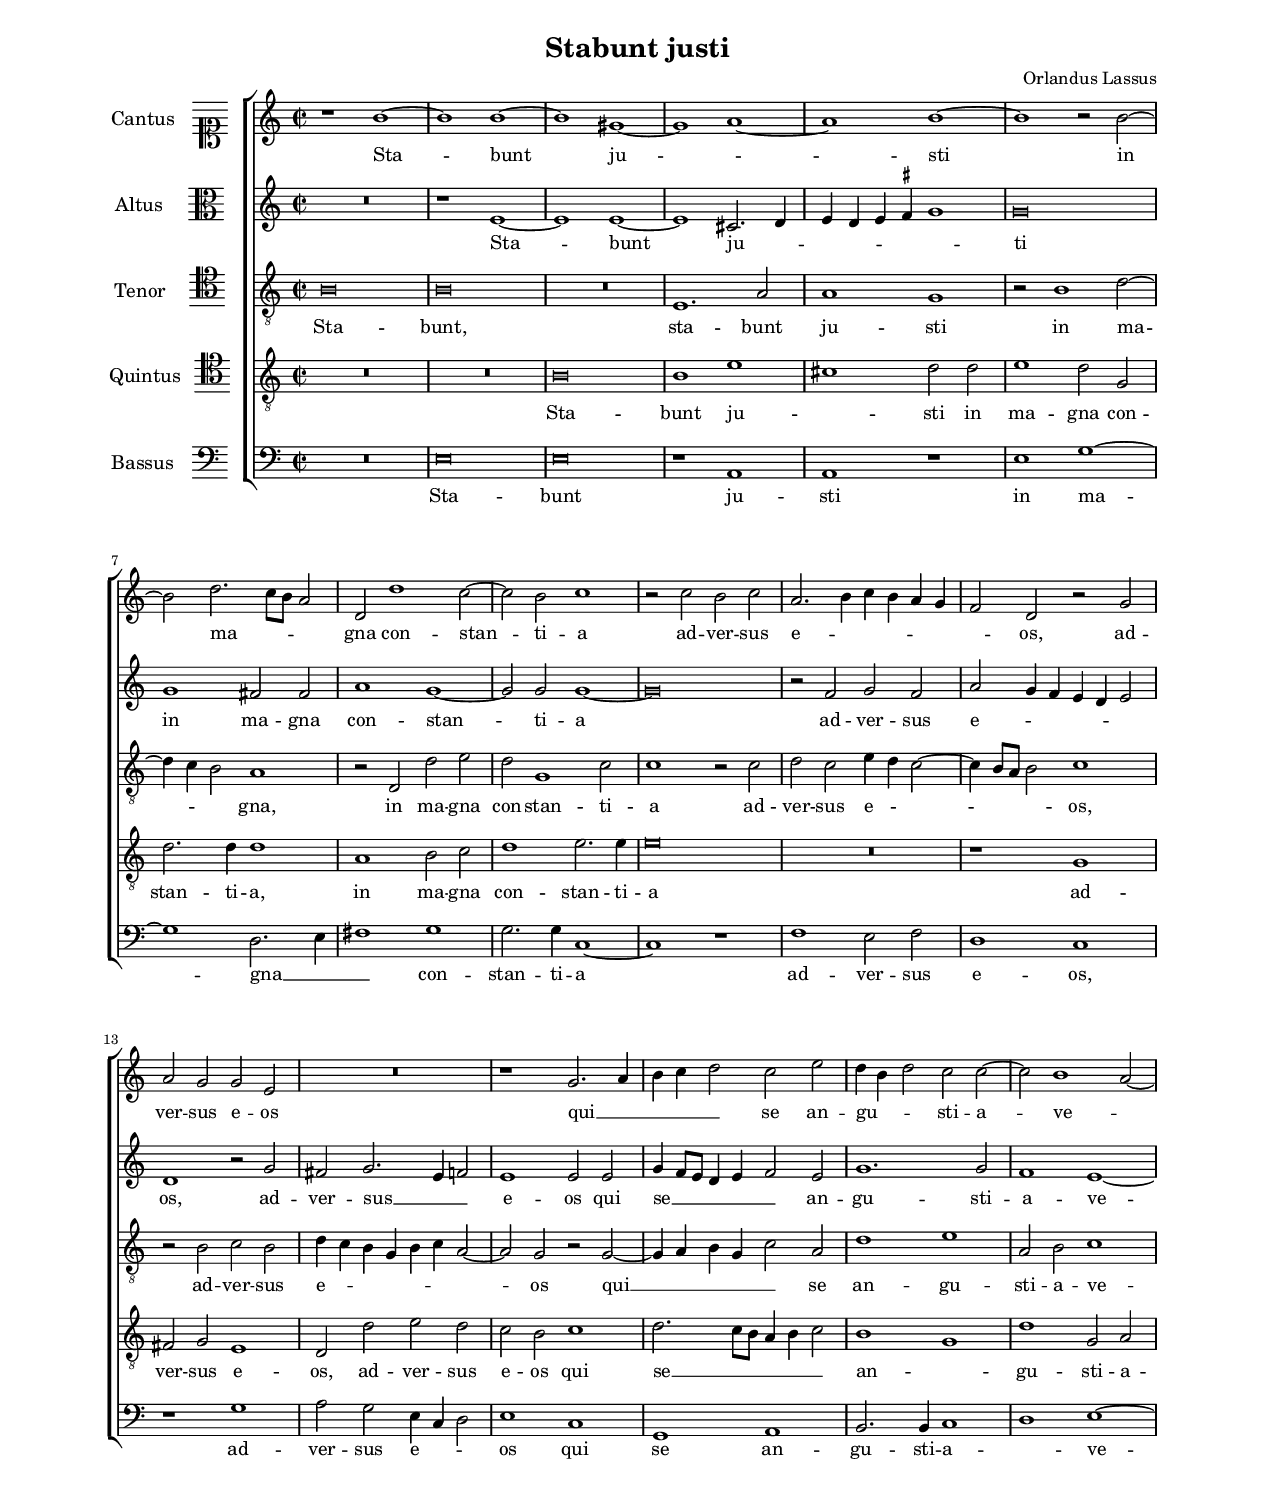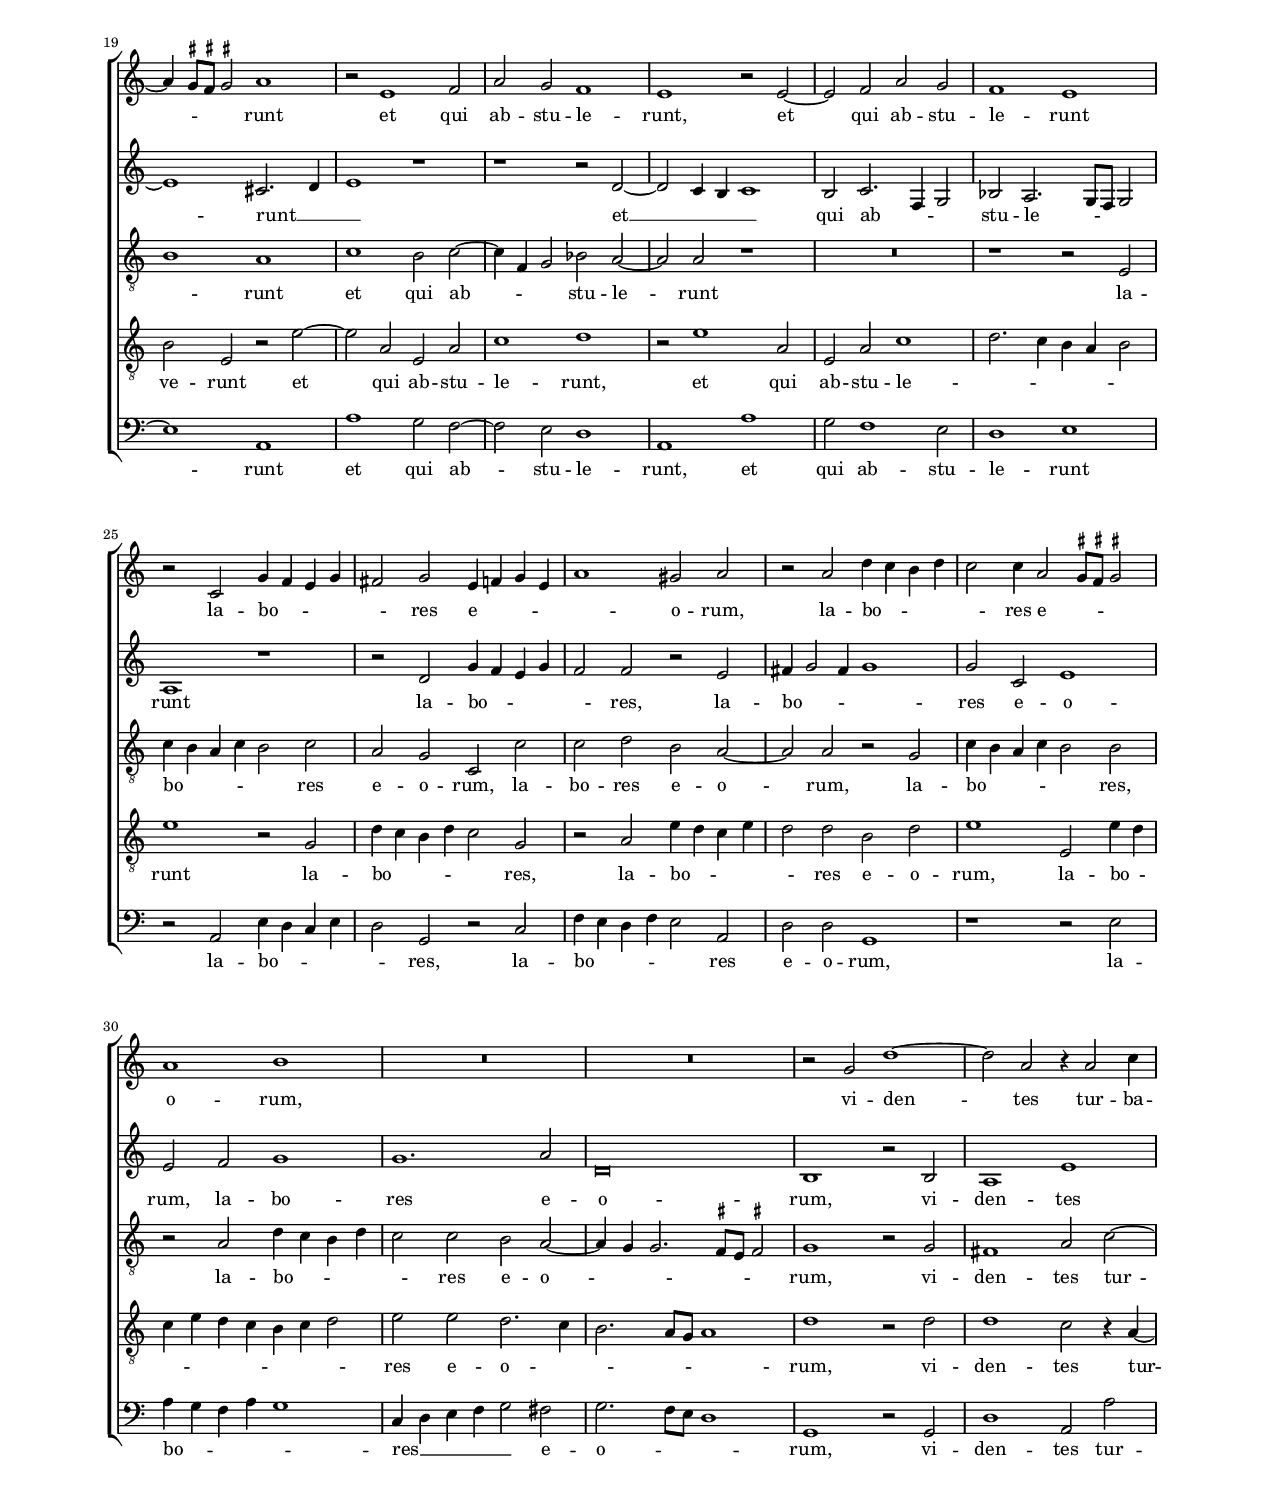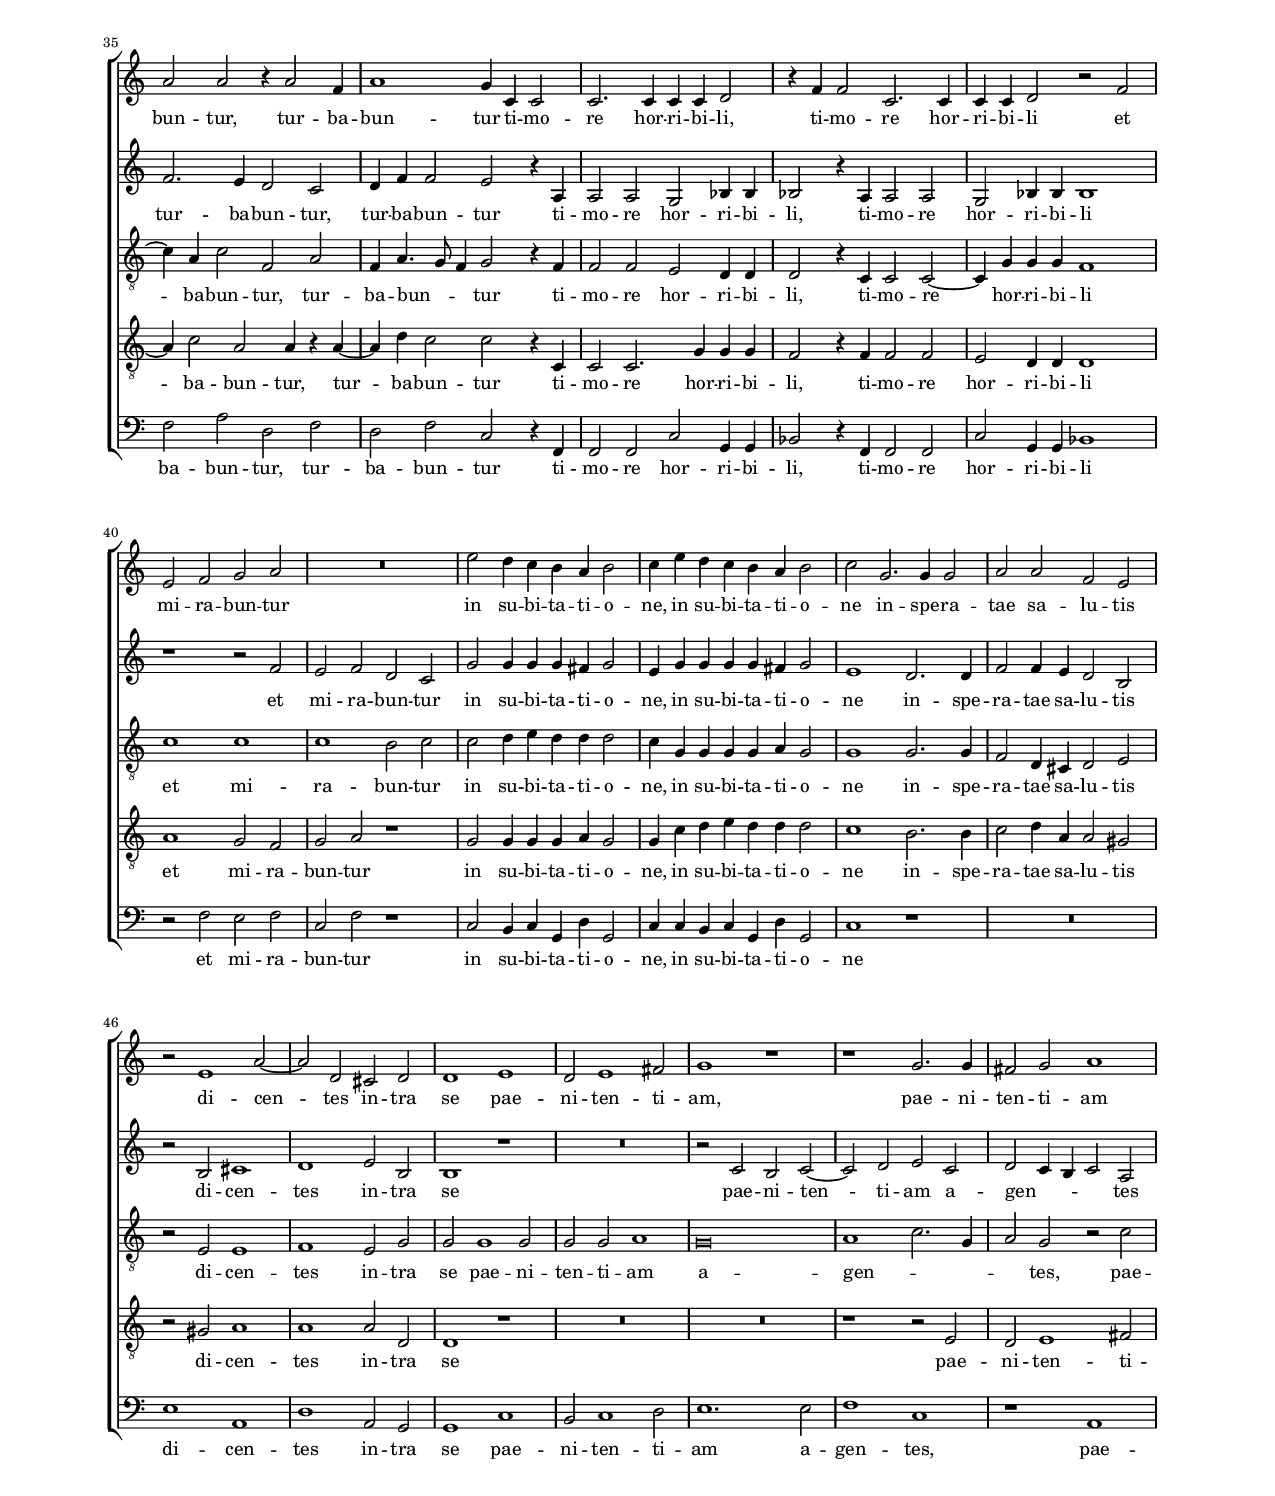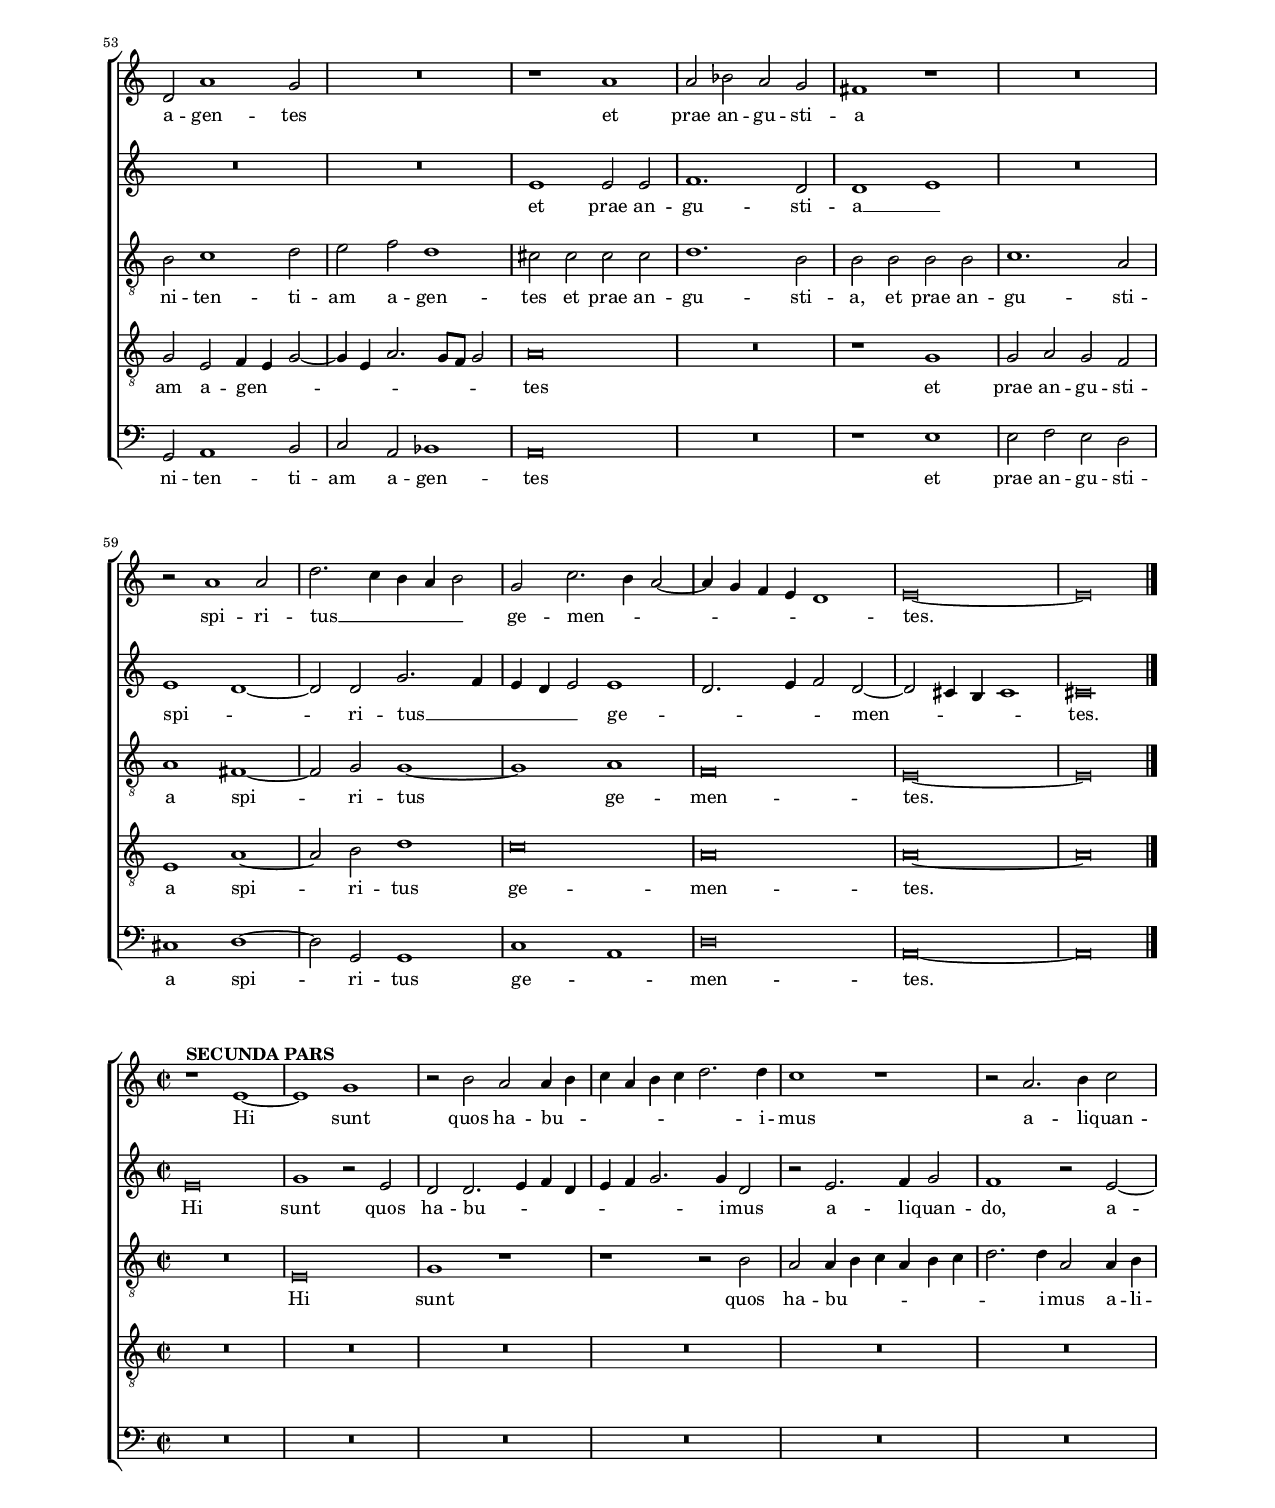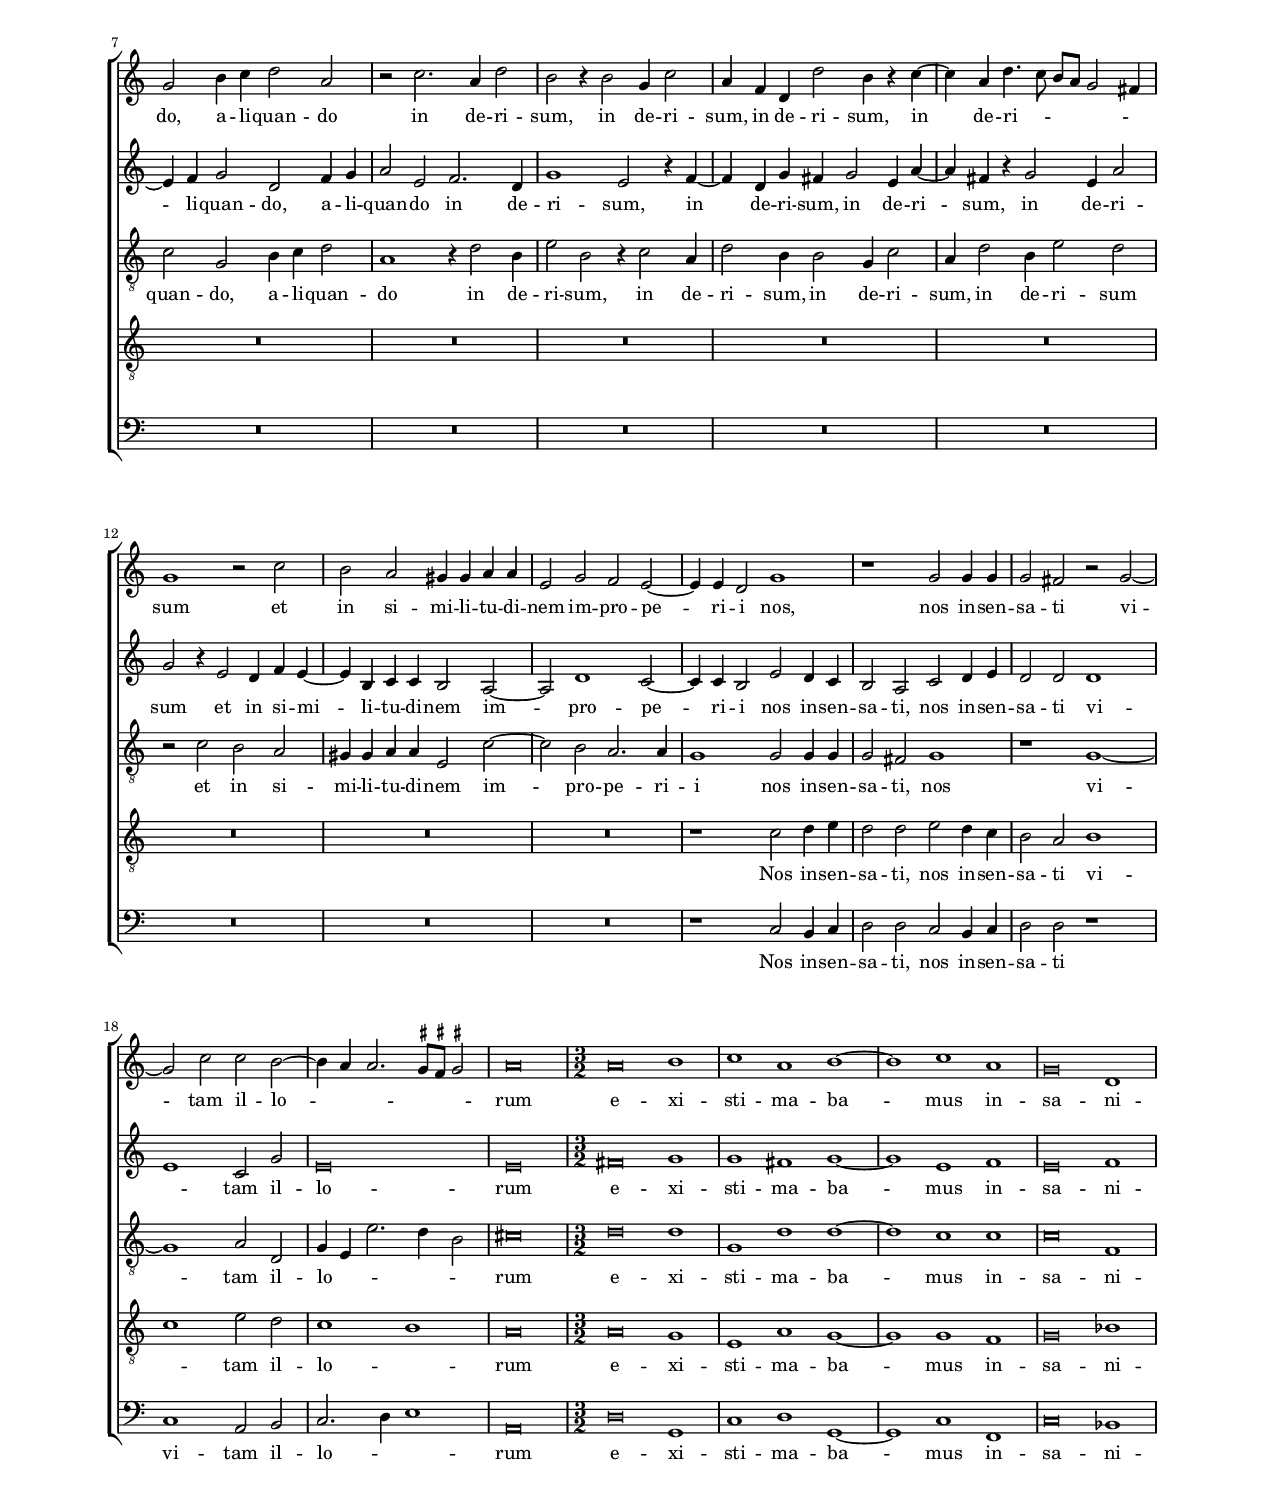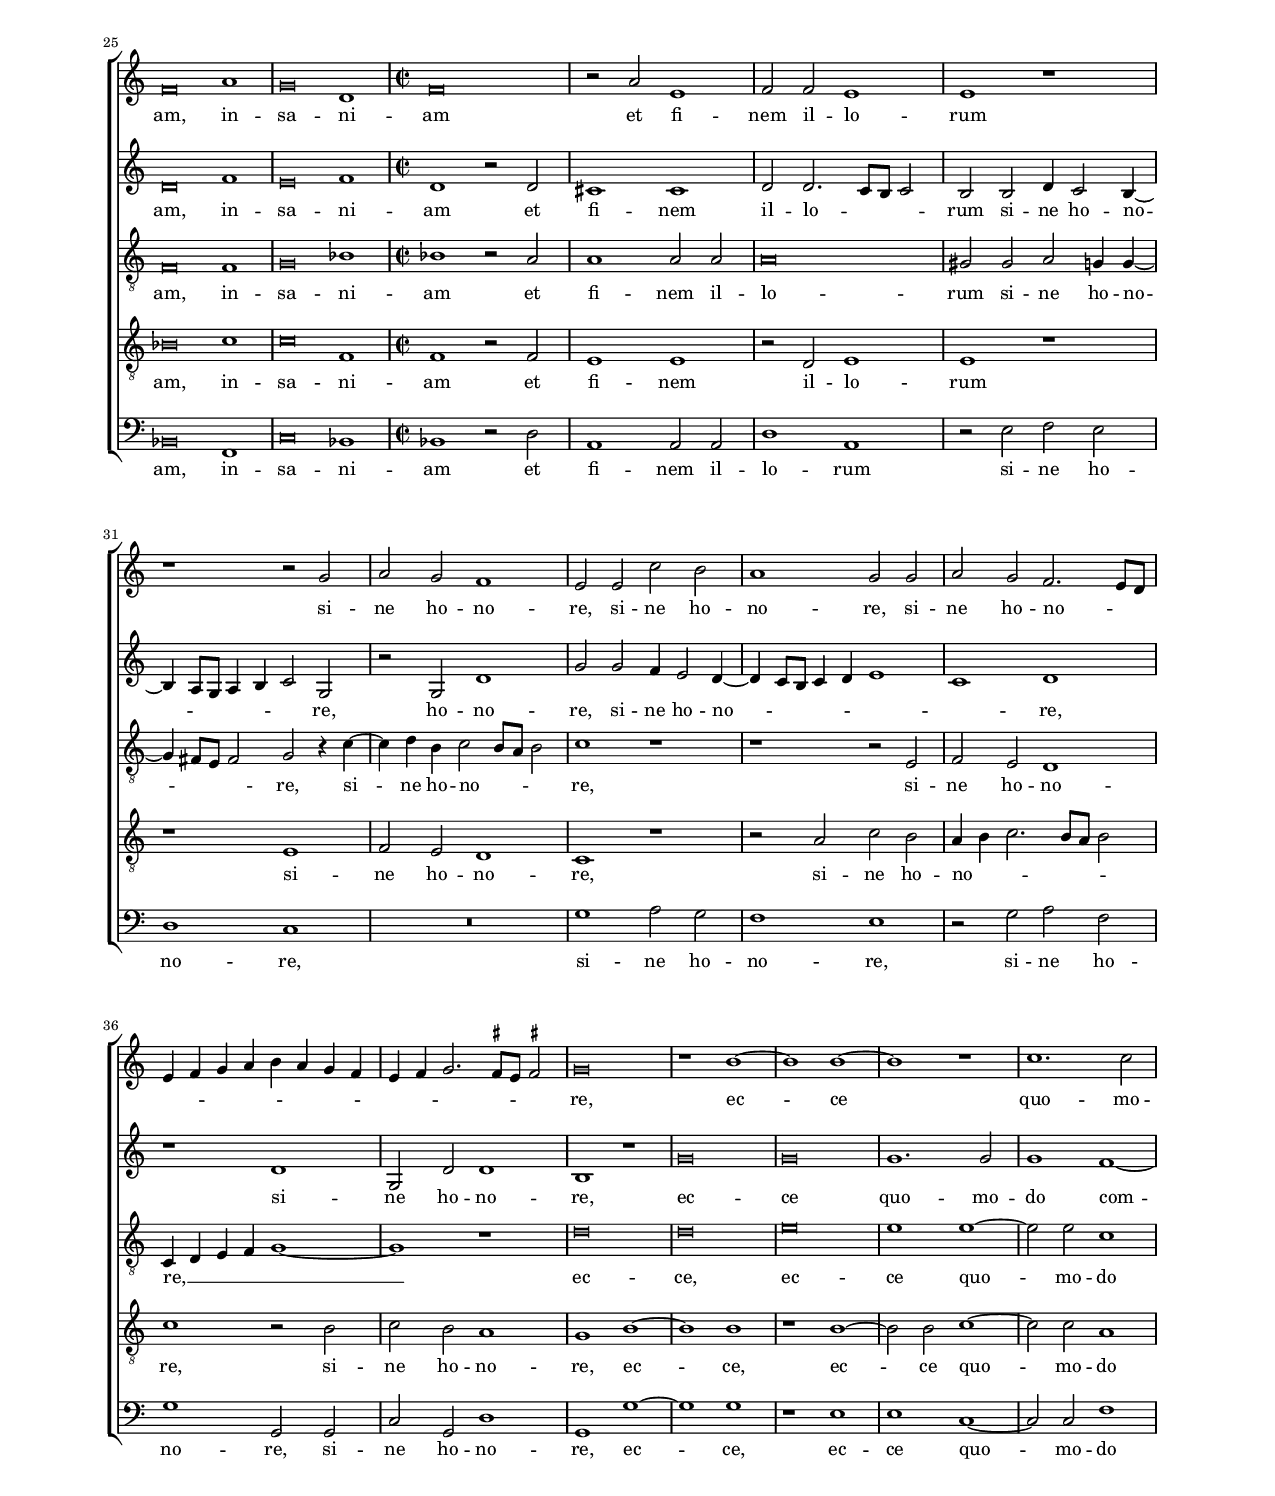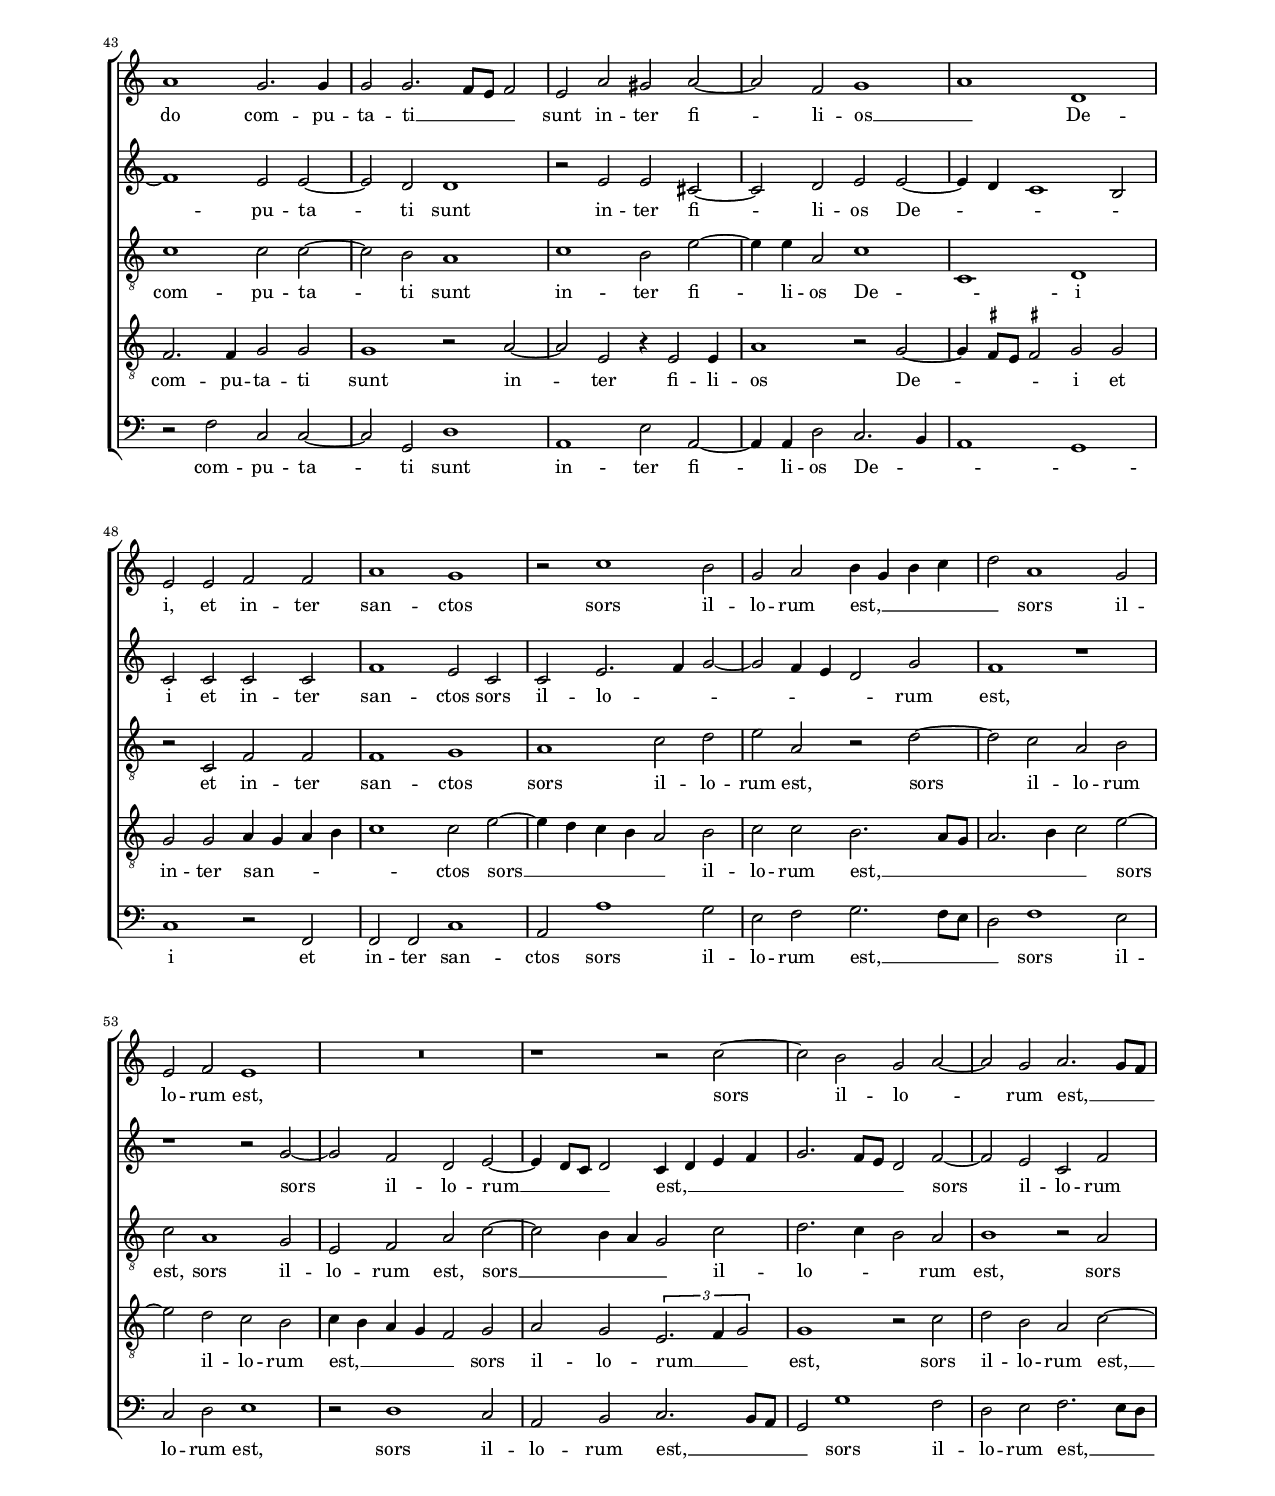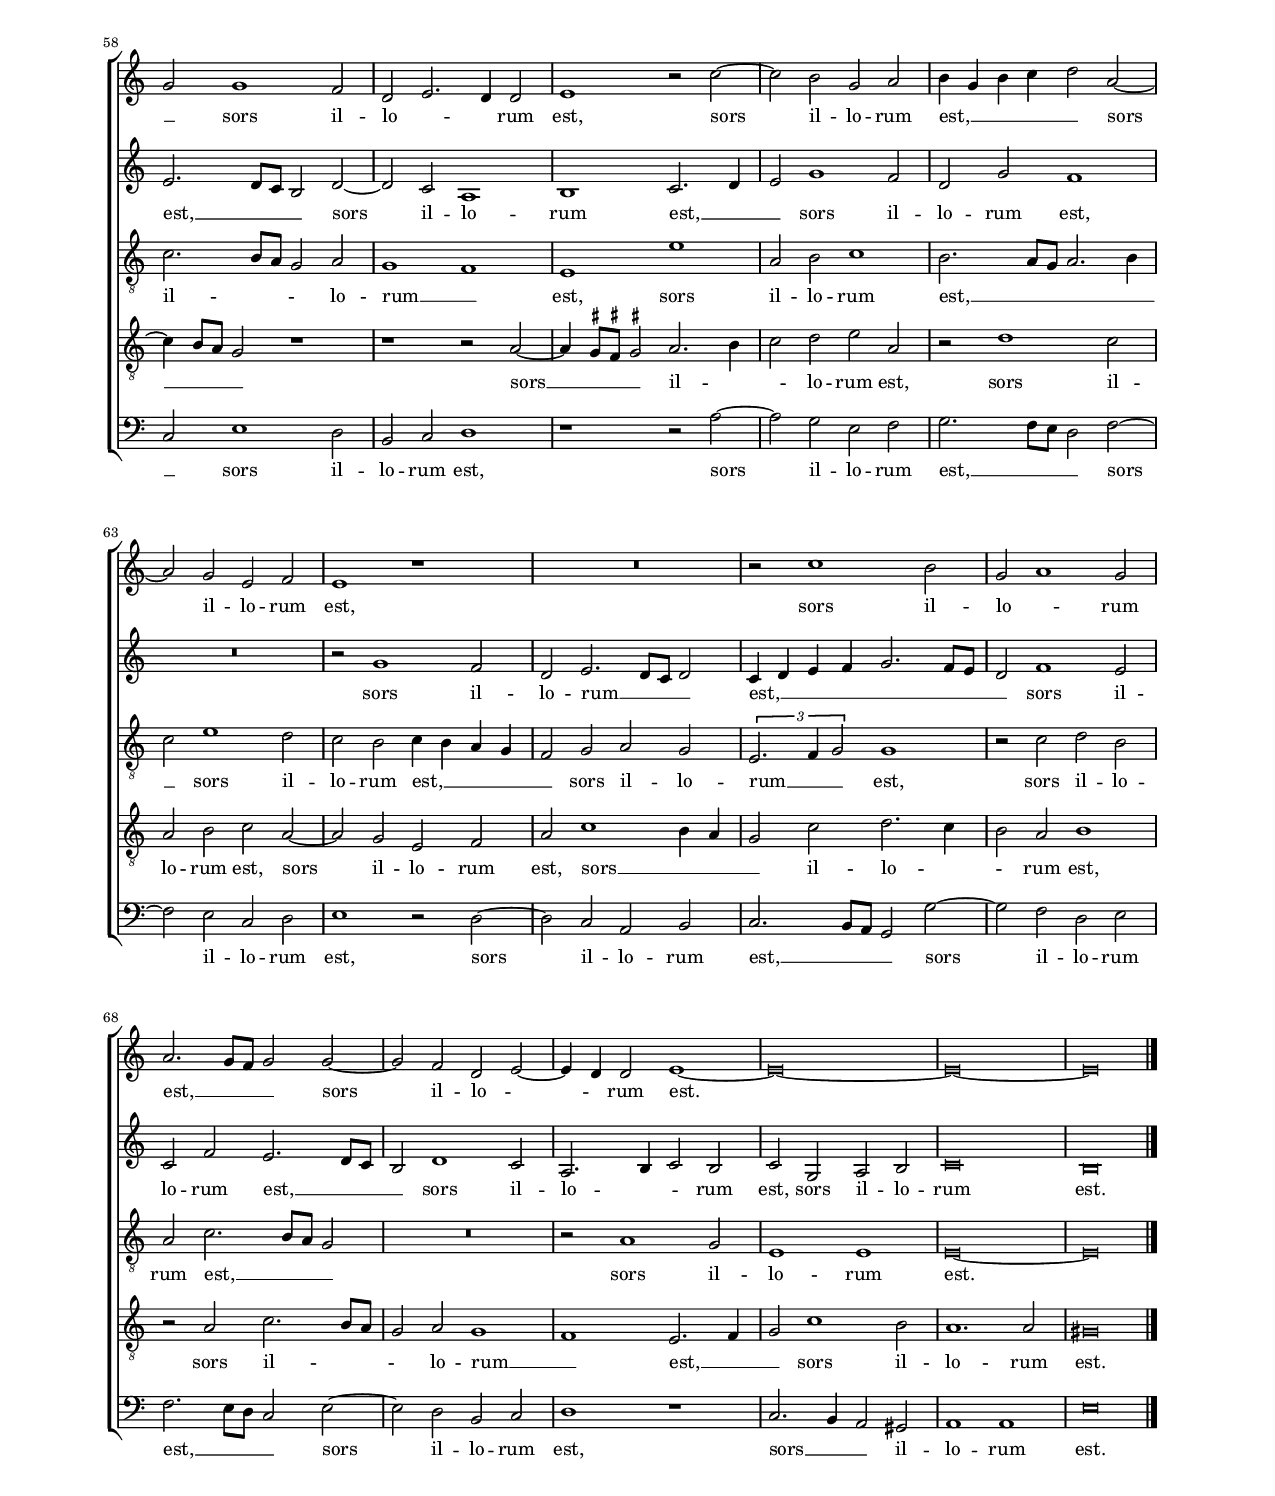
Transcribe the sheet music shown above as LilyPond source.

\header
{
  title="Stabunt justi"
  composer="Orlandus Lassus"
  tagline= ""
}

\version "2.18.2"
\include "deutsch.ly"
#(set-global-staff-size 15)
#(set-default-paper-size "letter")
#(ly:set-option 'point-and-click #f)

	
	ficta = { \once \set suggestAccidentals = ##t }
	
	forget = #(define-music-function (parser location music) (ly:music?) #{
		\accidentalStyle forget
		$music
		\accidentalStyle default
		#})
	
	m = \melisma
	me = \melismaEnd


\paper
	{
	top-margin = 1.8 \cm
	bottom-margin = 1.8 \cm
	left-margin = 2 \cm
	right-margin = 2 \cm
	ragged-bottom = ##f
	ragged-last-bottom = ##f
	print-page-number = ##f
	score-system-spacing = #'((basic-distance . 18) (minimum-distance . 14) (padding . 6) (strechability . 150))
	system-system-spacing = #'((basic-distance . 18) (minimum-distance . 14) (padding . 6) (strechability . 150))
	systems-per-page = 3
%	min-systems-per-page = 3
	}

global = {
	\key c \major
	\time 2/2 \set Score.measureLength = #(ly:make-moment 2/1)
	}
	

incipitcantus = \markup { \score {
	{
	\set Staff.instrumentName = \markup { \fontsize #1 "Cantus" }
	\key c \major
	\clef soprano
	s4 \bar ""
	}
	\layout  {
	raggedright = ##t
	indent = 1.6 \cm
	line-width = 2.2 \cm
	\context { \Staff \remove Time_signature_engraver }
	\override Staff.Clef.Y-extent = #'(0 . 0)
	}} \hspace #1 }
      
      
incipitaltus = \markup { \score {
	{
	\set Staff.instrumentName = \markup { \fontsize #1 "Altus" }
	\key c \major
	\clef alto
	s4 \bar ""
	}
	\layout  {
	raggedright = ##t
	indent = 1.6 \cm
	line-width = 2.2 \cm
	\context { \Staff \remove Time_signature_engraver }
	\override Staff.Clef.Y-extent = #'(0 . 0)
	}} \hspace #1 }


incipittenor = \markup { \score {
	{
	\set Staff.instrumentName = \markup { \fontsize #1 "Tenor" }
	\key c \major
	\clef tenor
	s4 \bar ""
	}
	\layout  {
	raggedright = ##t
	indent = 1.6 \cm
	line-width = 2.2 \cm
	\context { \Staff \remove Time_signature_engraver }
	\override Staff.Clef.Y-extent = #'(0 . 0)
	}} \hspace #1 }
      
      
incipitquintus = \markup { \score {
	{
	\set Staff.instrumentName = \markup { \fontsize #1 "Quintus" }
	\key c \major
	\clef tenor
	s4 \bar ""
	}
	\layout  {
	raggedright = ##t
	indent = 1.6 \cm
	line-width = 2.2 \cm
	\context { \Staff \remove Time_signature_engraver }
	\override Staff.Clef.Y-extent = #'(0 . 0)
	}} \hspace #1 }
      
      
incipitbassus = \markup { \score {
	{
	\set Staff.instrumentName = \markup { \fontsize #1 "Bassus" }
	\key c \major
	\clef bass
	s4 \bar ""
	}
	\layout  {
	raggedright = ##t
	indent = 1.6 \cm
	line-width = 2.2 \cm
	\context { \Staff \remove Time_signature_engraver }
	\override Staff.Clef.Y-extent = #'(0 . 0)
	}} \hspace #1 }


cantus =  \relative c''
	{
	r1 h~
	h1 h~
	h1 gis~
	gis1 a~
%5
	a1 h~ |
	h1 r2 h~
	h2 d2. c8 h a2
	d,2 d'1 c2~
	c2 h c1
%10
	r2 c h c |
	a2. h4 c h a g
	f2 d r g
	a2 g g e
	R\breve
%15
	r1 g2. a4 |
	h4 c d2 c e
	d4 h d2 c c~
	c2 h1 a2~
	a4 \ficta gis8 \ficta fis \ficta gis!2 a1
%20
	r2 e1 f2 |
	a2 g f1
	e1 r2 e~
	e2 f a g
	f1 e
%25
	r2 c g'4 f e g |
	fis2 g e4 f g e
	a1 gis2 a
	r2 a d4 c h d
	c2 c4 a2 \ficta gis8 \ficta fis \ficta gis!2
%30
	a1 h |
	R\breve
	R\breve
	r2 g d'1~
	d2 a r4 a2 c4
%35
	a2 a r4 a2 f4 |
	a1 g4 c, c2
	c2. c4 c c d2
	r4 f f2 c2. c4
	c4 c d2 r f
%40
	e2 f g a |
	R\breve
	e'2 d4 c h a h2
	c4 e d c h a h2
	c2 g2. g4 g2
%45
	a2 a f e |
	r2 e1 a2~
	a2 d, cis d
	d1 e
	d2 e1 fis2
%50
	g1 r |
	r1 g2. g4
	fis2 g a1
	d,2 a'1 g2
	R\breve
%55
	r1 a |
	a2 b a g
	fis1 r
	R\breve
	r2 a1 a2
%60
	d2. c4 h a h2 |
	g2 c2. h4 a2~
	a4 g f e d1
	e\breve~
	e\breve \bar "|." |
	}


altus =  \relative c'
        {
	R\breve
	r1 e~
	e1 e~
	e1 cis2. d4
%5
	e4 d e \ficta fis g1 |
	g\breve
	g1 fis2 fis
	a1 g~
	g2 g g1~
%10
	g\breve |
	r2 f g f
	a2 g4 f e d e2
	d1 r2 g
	fis2 g2. e4 f2
%15
	e1 e2 e |
	g4 f8 e d4 e f2 e
	g1. g2
	f1 e~
	e1 cis2. d4
%20
	e1 r |
	r1 r2 d~
	d2 c4 h c1
	h2 c2. f,4 g2
	b2 a2. g8 f g2
%25
	a1 r |
	r2 d g4 f e g
	f2 f r e
	fis4 g2 fis4 g1
	g2 c, e1
%30
	e2 f g1 |
	g1. a2
	d,\breve
	h1 r2 h
	a1 e'
%35
	f2. e4 d2 c |
	d4 f f2 e r4 a,
	a2 a g b4 b
	b2 r4 a a2 a
	g2 b4 b b1
%40
	r1 r2 f' |
	e2 f d c
	g'2 g4 g g fis g2
	e4 g g g g fis g2
	e1 d2. d4
%45
	f2 f4 e d2 h |
	r2 h cis1
	d1 e2 h
	h1 r
	R\breve
%50
	r2 c h c~ |
	c2 d e c
	d2 c4 h c2 a
	R\breve
	R\breve
%55
	e'1 e2 e |
	f1. d2
	d1 e
	R\breve
	e1 d~
%60
	d2 d g2. f4 |
	e4 d e2 e1
	d2. e4 f2 d~
	d2 cis4 h cis1
	cis\breve |
	}

tenor =  \relative c'
	{
	h\breve
	h\breve
	R\breve
	e,1. a2
%5
	a1 g |
	r2 h1 d2~
	d4 c h2 a1
	r2 d, d' e
	d2 g,1 c2
%10
	c1 r2 c |
	d2 c e4 d c2~
	c4 h8 a h2 c1
	r2 h c h
	d4 c h g h c a2~
%15
	a2 g r g~ |
	g4 a h g c2 a
	d1 e
	a,2 h c1
	h1 a
%20
	c1 h2 c~ |
	c4 f, g2 b a~
	a2 a r1
	R\breve
	r1 r2 e
%25
	c'4 h a c h2 c |
	a2 g c, c'
	c2 d h a~
	a2 a r g
	c4 h a c h2 h
%30
	r2 a d4 c h d |
	c2 c h a~
	a4 g g2. \ficta fis8 e \ficta fis!2
	g1 r2 g
	fis1 a2 c~
%35
	c4 a c2 f, a |
	f4 a4. g8 f4 g2 r4 f
	f2 f e d4 d
	d2 r4 c c2 c~
	c4 g' g g f1
%40
	c'1 c |
	c1 h2 c
	c2 d4 e d d d2
	c4 g g g g a g2
	g1 g2. g4
%45
	f2 d4 cis d2 e |
	r2 e e1
	f1 e2 g
	g2 g1 g2
	g2 g a1
%50
	g\breve |
	a1 c2. g4
	a2 g r c
	h2 c1 d2
	e2 f d1
%55
	cis2 cis cis cis |
	d1. h2
	h2 h h h
	c1. a2
	a1 fis~
%60
	fis2 g g1~ |
	g1 a
	f\breve
	e\breve~
	e\breve |
	}


quintus  =  \relative c'
	{
	R\breve
	R\breve
	h\breve
	h1 e
%5
	cis1 d2 d |
	e1 d2 g,
	d'2. d4 d1
	a1 h2 c
	d1 e2. e4
%10
	e\breve |
	R\breve
	r1 g,
	fis2 g e1
	d2 d' e d
%15
	c2 h c1 |
	d2. c8 h a4 h c2
	h1 g
	d'1 g,2 a
	h2 e, r e'~
%20
	e2 a, e a |
	c1 d
	r2 e1 a,2
	e2 a c1
	d2. c4 h a h2
%25
	e1 r2 g, |
	d'4 c h d c2 g
	r2 a e'4 d c e
	d2 d h d
	e1 e,2 e'4 d
%30
	c4 e d c h c d2 |
	e2 e d2. c4
	h2. a8 g a1
	d1 r2 d
	d1 c2 r4 a~
%35
	a4 c2 a a4 r a~ |
	a4 d c2 c r4 c,
	c2 c2. g'4 g g
	f2 r4 f f2 f
	e2  d4 d d1
%40
	a'1 g2 f |
	g2 a r1 |
	g2 g4 g g a g2
	g4 c d e d d d2
	c1 h2. h4
%45
	c2 d4 a a2 gis |
	r2 gis a1
	a1 a2 d,
	d1 r
	R\breve
%50
	R\breve |
	r1 r2 e
	d2 e1 fis2
	g2 e f4 e g2~
	g4 e a2. g8 f g2
%55
	a\breve |
	R\breve
	r1 g
	g2 a g f
	e1 a~
%60
	a2 h d1 |
	c\breve
	a\breve
	a\breve~
	a\breve |
	}


bassus  =  \relative c
	{
	R\breve
	e\breve
	e\breve
	r1 a,
%5
	a1 r |
	e'1 g~
	g1 d2. e4
	fis1 g
	g2. g4 c,1~
%10
	c1 r |
	f1 e2 f
	d1 c
	r1 g'
	a2 g e4 c d2
%15
	e1 c |
	g1 a
	h2. h4 c1
	d1 e~
	e1 a,
%20
	a'1 g2 f~ |
	f2 e d1
	a1 a'
	g2 f1 e2
	d1 e
%25
	r2 a, e'4 d c e |
	d2 g, r c
	f4 e d f e2 a,
	d2 d g,1
	r1 r2 e'
%30
	a4 g f a g1 |
	c,4 d e f g2 fis
	g2. f8 e d1
	g,1 r2 g
	d'1 a2 a'
%35
	f2 a d, f |
	d2 f c2 r4 f,
	f2 f c'2 g4 g
	b2 r4 f f2 f
	c'2 g4 g b1
%40
	r2 f' e f |
	c2 f r1
	c2 h4 c g4 d' g,2
	c4 c h c g4 d' g,2
	c1 r
%45
	R\breve |
	e1 a,
	d1 a2 g
	g1 c
	h2 c1 d2
%50
	e1. e2 |
	f1 c
	r1 a
	g2 a1 h2
	c2 a b1
%55
	a\breve |
	R\breve
	r1 e'1
	e2 f e d
	cis1 d~
%60
	d2 g, g1 |
	c1 a
	d\breve
	a\breve~
	a\breve |
	}


lyricscantus = \lyricmode {
	Sta -- bunt ju -- _ sti in ma -- _ _ _ gna con -- stan -- ti -- a
	ad -- ver -- sus e -- _ _ _ _ _ _ os,
	ad -- ver -- sus e -- os
	qui __ _ _ _ _ se an -- gu -- _ _ sti -- a -- ve -- _ _ _ _ runt
	et qui ab -- stu -- le -- runt,
	et qui ab -- stu -- le -- runt
	la -- bo -- _ _ _ _ res e -- _ _ _ _ o -- rum,
	la -- bo -- _ _ _ _ res e -- _ _ _ o -- rum,
	vi -- den -- tes tur -- ba -- bun -- tur,
	tur -- ba -- bun -- tur
	ti -- mo -- re hor -- ri -- bi -- li,
	ti -- mo -- re hor -- ri -- bi -- li
	et mi -- ra -- bun -- tur in su -- bi -- ta -- ti -- o -- ne,
	in su -- bi -- ta -- ti -- o -- ne in -- spe -- ra -- tae sa -- lu -- tis
	di -- cen -- tes in -- tra se pae -- ni -- ten -- ti -- am,
	pae -- ni -- ten -- ti -- am a -- gen -- tes
	et prae an -- gu -- sti -- a spi -- ri -- tus __ _ _ _ _ ge -- men -- _ _ _ _ _ _ tes.
	}


lyricsaltus = \lyricmode {
	Sta -- bunt ju -- _ _ _ _ _ _ ti in ma -- gna con -- stan -- ti -- a
	ad -- ver -- sus e -- _ _ _ _ _ os,
	ad -- ver -- sus __ _ _ e -- os
	qui se __ _ _ _ _ _ an -- gu -- sti -- a -- ve -- runt __ _ _
	et __ _ _ _ qui ab -- _ _ stu -- le -- _ _ _ runt
	la -- bo -- _ _ _ _ res,
	la -- bo -- _ _ _ res e -- o -- rum,
	la -- bo -- res e -- o -- rum,
	vi -- den -- tes tur -- ba -- bun -- tur,
	tur -- ba -- bun -- tur
	ti -- mo -- re hor -- ri -- bi -- li,
	ti -- mo -- re hor -- ri -- bi -- li
	et mi -- ra -- bun -- tur in su -- bi -- ta -- ti -- o -- ne,
	in su -- bi -- ta -- ti -- o -- ne in -- spe -- ra -- tae sa -- lu -- tis
	di -- cen -- tes in -- tra se pae -- ni -- ten -- ti -- am a -- gen -- _ _ _ tes
	et prae an -- gu -- sti -- a __ _ spi -- _ ri -- tus __ _ _ _ _ ge -- _ _ _ men -- _ _ _ tes.
	}


lyricstenor = \lyricmode {
	Sta -- bunt,
	sta -- bunt ju -- sti in ma -- _ _ gna,
	in ma -- gna con -- stan -- ti -- a
	ad -- ver -- sus e -- _ _ _ _ _ os,
	ad -- ver -- sus e -- _ _ _ _ _ _ os
	qui __ _ _ _ _ se an -- gu -- sti -- a -- ve -- _ runt
	et qui ab -- _ _ stu -- le -- runt
	la -- bo -- _ _ _ _ res e -- o -- rum,
	la -- bo -- res e -- o -- rum,
	la -- bo -- _ _ _ _ res,
	la -- bo -- _ _ _ _ res e -- o -- _ _ _ _ _ rum,
	vi -- den -- tes tur -- ba -- bun -- tur,
	tur -- ba -- bun -- _ _ tur
	ti -- mo -- re hor -- ri -- bi -- li,
	ti -- mo -- re hor -- ri -- bi -- li
	et mi -- ra -- bun -- tur in su -- bi -- ta -- ti -- o -- ne,
	in su -- bi -- ta -- ti -- o -- ne in -- spe -- ra -- tae sa -- lu -- tis
	di -- cen -- tes in -- tra se pae -- ni -- ten -- ti -- am a -- gen -- _ _ _ tes,
	pae -- ni -- ten -- ti -- am a -- gen -- tes
	et prae an -- gu -- sti -- a,
	et prae an -- gu -- sti -- a spi -- ri -- tus ge -- men -- tes.
	}


lyricsquintus = \lyricmode {
	Sta -- bunt ju -- _ sti in ma -- gna con -- stan -- ti -- a,
	in ma -- gna con -- stan -- ti -- a
	ad -- ver -- sus e -- os,
	ad -- ver -- sus e -- os
	qui se __ _ _ _ _ _ an -- _ gu -- sti -- a -- ve -- runt
	et qui ab -- stu -- le -- runt,
	et qui ab -- stu -- le -- _ _ _ _ _ runt
	la -- bo -- _ _ _ _ res,
	la -- bo -- _ _ _ _ res e -- o -- rum,
	la -- bo -- _ _ _ _ _ _ _ _ res e -- o -- _ _ _ _ _ rum,
	vi -- den -- tes tur -- ba -- bun -- tur,
	tur -- ba -- bun -- tur
	ti -- mo -- re hor -- ri -- bi -- li,
	ti -- mo -- re hor -- ri -- bi -- li
	et mi -- ra -- bun -- tur in su -- bi -- ta -- ti -- o -- ne,
	in su -- bi -- ta -- ti -- o -- ne in -- spe -- ra -- tae sa -- lu -- tis
	di -- cen -- tes in -- tra se
	pae -- ni -- ten -- ti -- am a -- gen -- _ _ _ _ _ _ _ tes
	et prae an -- gu -- sti -- a spi -- ri -- tus ge -- men -- tes.
	}


lyricsbassus = \lyricmode {
	Sta -- bunt ju -- sti in ma -- gna __ _ _ con -- stan -- ti -- a
	ad -- ver -- sus e -- os,
	ad -- ver -- sus e -- _ _ os
	qui se an -- gu -- sti -- a -- _ ve -- runt
	et qui ab -- stu -- le -- runt,
	et qui ab -- stu -- le -- runt
	la -- bo -- _ _ _ _ res,
	la -- bo -- _ _ _ _ res e -- o -- rum,
	la -- bo -- _ _ _ _ res __ _ _ _ _ e -- o -- _ _ _ rum,
	vi -- den -- tes tur -- ba -- bun -- tur,
	tur -- ba -- bun -- tur
	ti -- mo -- re hor -- ri -- bi -- li,
	ti -- mo -- re hor -- ri -- bi -- li
	et mi -- ra -- bun -- tur in su -- bi -- ta -- ti -- o -- ne,
	in su -- bi -- ta -- ti -- o -- ne
	di -- cen -- tes in -- tra se pae -- ni -- ten -- ti -- am a -- gen -- tes,
	pae -- ni -- ten -- ti -- am a -- gen -- tes
	et prae an -- gu -- sti -- a spi -- ri -- tus ge -- _ men -- tes.
	}


\score
{  
	% \transpose {
	\new ChoirStaff \with { \override StaffGrouper.staff-staff-spacing.basic-distance = #12 }
	<<

	\new Staff << \global
	\new Voice="v1" {
		\set Staff.instrumentName=\incipitcantus
		\set Staff.midiInstrument = "reed organ"
		\clef violin
		\cantus }
	\new Lyrics \lyricsto "v1" {\lyricscantus }
	>>


	\new Staff << \global
	\new Voice="v2" {
		\set Staff.instrumentName=\incipitaltus
		\set Staff.midiInstrument = "reed organ"
		\clef violin 
		\altus}
	\new Lyrics \lyricsto "v2" {\lyricsaltus }
	>>


	\new Staff << \global
	\new Voice="v3" {
		\set Staff.instrumentName=\incipittenor
		\set Staff.midiInstrument = "reed organ"
		\clef "G_8"
		\tenor }
	\new Lyrics \lyricsto "v3" {\lyricstenor }
	>>


	\new Staff << \global
	\new Voice="v5" {
		\set Staff.instrumentName=\incipitquintus
		\set Staff.midiInstrument = "reed organ"
		\clef "G_8"
		\quintus}
	\new Lyrics \lyricsto "v5" {\lyricsquintus }
	>>


	\new Staff << \global
	\new Voice="v4" {
		\set Staff.instrumentName=\incipitbassus
		\set Staff.midiInstrument = "reed organ"
		\clef bass
		\bassus }
	\new Lyrics \lyricsto "v4" {\lyricsbassus}
	>>

	>>
	% } % transpose

	\layout
	{
	indent = 2.3 \cm
	\context { \Staff \override TimeSignature.break-visibility = #end-of-line-invisible }
%	\context { \Lyrics \override VerticalAxisGroup.nonstaff-relatedstaff-spacing.padding = #2 }
%	\context { \Lyrics \override LyricText.font-size = #1 }
%	\context { \Staff \override InstrumentName.X-offset = #'-25 }
	\context { \Score \override BarNumber.padding = #2 }
	\context { \Voice \override NoteHead.style = #'baroque }
	}


\midi
	{
    	\tempo 2 = 90
	}

}

%%%%%%%%%%%%%%%%%%%%  PARS SECUNDA


global = {
	\key c \major
	\time 2/2 \set Score.measureLength = #(ly:make-moment 2/1)
	\skip 1*40 \time 3/2 \set Score.measureLength = #(ly:make-moment 3/1)
	\newSpacingSection
	\skip 1*18 \time 2/2 \set Score.measureLength = #(ly:make-moment 2/1)
	\newSpacingSection
	}


cantus =  \relative c''
	{
	r1^\markup { \left-align \bold "SECUNDA PARS" } e,~
	e1 g
	r2 h a a4 h
	c4 a h c d2. d4
%5
	c1 r |
	r2 a2. h4 c2
	g2 h4 c d2 a
	r2 c2. a4 d2
	h2 r4 h2 g4 c2
%10
	a4 f d d'2 h4 r c~ |
	c4 a d4. c8 h[ a] g2 fis4
	g1 r2 c
	h2 a gis4 gis a a
	e2 g f e~
%15
	e4 e d2 g1 |
	r1 g2 g4 g
	g2 fis r g~
	g2 c c h~
	h4 a a2. \ficta gis8 \ficta fis \ficta gis!2
%20
	a\breve |
% Coloration
	a\breve h1
	c1 a h~
	h1 c a
	g\breve d1
%25
	f\breve a1 |
	g\breve d1
% End of coloration
	f\breve
	r2 a e1
	f2 f e1
%30
	e1 r |
	r1 r2 g
	a2 g f1
	e2 e c' h
	a1 g2 g
%35
	a2 g f2. e8 d |
	e4 f g a h a g f
	e4 f g2. \ficta fis8 e \ficta fis!2 
	g\breve
	r1 h~
%40
	h1 h~ |
	h1 r
	c1. c2
	a1 g2. g4
	g2 g2. f8 e f2 
%45
	e2 a gis a~ |
	a2 f g1
	a1 d,
	e2 e f f
	a1 g
%50
	r2 c1 h2 |
	g2 a h4 g h c
	d2 a1 g2
	e2 f e1
	R\breve
%55
	r1 r2 c'~ |
	c2 h g a~
	a2 g a2. g8 f 
	g2 g1 f2
	d2 e2. d4 d2
%60
	e1 r2 c'~ |
	c2 h g a
	h4 g h c d2 a~
	a2 g e f
	e1 r
%65
	R\breve |
	r2 c'1 h2
	g2 a1 g2
	a2. g8 f g2 g~
	g2 f d e~
%70
	e4 d d2 e1~
	e\breve~
	e\breve~
	e\breve \bar "|." |
	}


altus =  \relative c'
        {
	e\breve
	g1 r2 e
	d2 d2. e4 f d
	e4 f g2. g4 d2
%5
	r2 e2. f4 g2 |
	f1 r2 e~
	e4 f g2 d f4 g
	a2 e f2. d4
	g1 e2 r4 f~
%10
	f4 d g fis g2 e4 a~ |
	a4 fis r g2 e4 a2
	g2 r4 e2 d4 f e~
	e4 h c c h2 a~
	a2 d1 c2~
%15
	c4 c h2 e d4 c |
	h2 a c d4 e
	d2 d d1
	e1 c2 g'
	e\breve
%20
	e\breve |
% Coloration
	fis\breve g1
	g1 fis g~
	g1 e f
	e\breve f1
%25
	d\breve f1 |
	e\breve f1
% End of coloration
	d1 r2 d
	cis1 cis
	d2 d2. c8 h c2
%30
	h2 h d4 c2 h4~ |
	h4 a8 g a4 h c2 g
	r2 g d'1
	g2 g f4 e2 d4~
	d4 c8 h c4 d e1
%35
	c1 d |
	r1 d
	g,2 d' d1
	h1 r
	g'\breve
%40
	g\breve |
	g1. g2
	g1 f~
	f1 e2 e~
	e2 d d1
%45
	r2 e e cis~ |
	cis2 d e e~
	e4 d c1 h2
	c2 c c c
	f1 e2 c
%50
	c2 e2. f4 g2~ |
	g2 f4 e d2 g
	f1 r
	r1 r2 g~
	g2 f d e~
%55
	e4 d8 c d2 c4 d e f |
	g2. f8 e d2 f~
	f2 e c f
	e2. d8 c h2 d~
	d2 c a1
%60
	h1 c2. d4 |
	e2 g1 f2
	d2 g f1
	R\breve
	r2 g1 f2
%65
	d2 e2. d8 c d2 |
	c4 d e f g2. f8 e
	d2 f1 e2
	c2 f e2. d8 c
	h2 d1 c2
%70
	a2. h4 c2 h |
	c2 g a h
	c\breve
	h\breve |
	}


tenor =  \relative c'
	{
	R\breve
	e,\breve
	g1 r
	r1 r2 h
%5
	a2 a4 h c a h c |
	d2. d4 a2 a4 h
	c2 g h4 c d2
	a1 r4 d2 h4
	e2 h r4 c2 a4
%10
	d2 h4 h2 g4 c2 |
	a4 d2 h4 e2 d
	r2 c h a
	gis4 gis a a e2 c'~
	c2 h a2. a4
%15
	g1 g2 g4 g |
	g2 fis g1
	r1 g~
	g1 a2 d,
	g4 e e'2. d4 h2
%20
	cis\breve |
% Coloration
	d\breve d1
	g,1 d' d~
	d1 c c
	c\breve f,1
%25
	f\breve f1 |
	g\breve b1
% End of coloration
	b1 r2 a
	a1 a2 a
	a\breve
%30
	gis2 gis a2 g4 g~ |
	g4 fis8 e fis2 g r4 c~
	c4 d h c2 h8 a h2
	c1 r
	r1 r2 e,
%35
	f2 e d1 |
	c4 d e f g1~
	g1 r
	d'\breve
	d\breve
%40
	e\breve |
	e1 e~
	e2 e c1
	c1 c2 c~
	c2 h a1
%45
	c1 h2 e~ |
	e4 e a,2 c1
	c,1 d
	r2 c f f
	f1 g
%50
	a1 c2 d |
	e2 a, r d~
	d2 c a h
	c2 a1 g2
	e2 f a c~
%55
	c2 h4 a g2 c |
	d2. c4 h2 a
	h1 r2 a
	c2. h8 a g2 a
	g1 f
%60
	e1 e' |
	a,2 h c1
	h2. a8 g a2. h4
	c2 e1 d2
	c2 h c4 h a g
%65
	f2 g a g |
	\tuplet 3/2 { e2. f4 g2 } g1
	r2 c d h
	a2 c2. h8 a g2
	R\breve
%70
	r2 a1 g2 |
	e1 e
	e\breve~
	e\breve |
	}


quintus  =  \relative c'
	{
	R\breve
	R\breve
	R\breve
	R\breve
%5
	R\breve |
	R\breve
	R\breve
	R\breve
	R\breve
%10
	R\breve |
	R\breve
	R\breve
	R\breve
	R\breve
%15
	r1 c2 d4 e |
	d2 d e d4 c
	h2 a h1
	c1 e2 d
	c1 h
%20
	a\breve |
% Coloration
	a\breve g1
	e1 a g~
	g1 g f
	g\breve b1
%25
	b\breve c1 |
	c\breve f,1
% End of coloration
	f1 r2 f
	e1 e
	r2 d e1
%30
	e1 r |
	r1 e
	f2 e d1
	c1 r
	r2 a' c h
%35
	a4 h c2. h8 a h2 |
	c1 r2 h
	c2 h a1
	g1 h~
	h1 h
%40
	r1 h~ |
	h2 h c1~
	c2 c a1
	f2. f4 g2 g
	g1 r2 a~
%45
	a2 e r4 e2 e4 |
	a1 r2 g~
	g4 \ficta fis8 e \ficta fis!2 g g
	g2 g a4 g a h
	c1 c2 e~
%50
	e4 d c h a2 h |
	c2 c h2. a8 g
	a2. h4 c2 e~
	e2 d c h
	c4 h a g f2 g
%55
	a2 g \tuplet 3/2 { e2. f4 g2 } |
	g1 r2 c
	d2 h a c~
	c4 h8 a g2 r1
	r1 r2 a~
%60
	a4 \ficta gis8 \ficta fis \ficta gis!2 a2. h4 |
	c2 d e a,
	r2 d1 c2
	a2 h c a~
	a2 g e f
%65
	a2 c1 h4 a |
	g2 c d2. c4
	h2 a h1
	r2 a c2. h8 a
	g2 a g1
%70
	f1 e2. f4 |
	g2 c1 h2
	a1. a2
	gis\breve |
	}


bassus  =  \relative c
	{
	R\breve
	R\breve
	R\breve
	R\breve
%5
	R\breve |
	R\breve
	R\breve
	R\breve
	R\breve
%10
	R\breve |
	R\breve
	R\breve
	R\breve
	R\breve
%15
	r1 c2 h4 c |
	d2 d c h4 c
	d2 d r1
	c1 a2 h
	c2. d4 e1
%20
	a,\breve |
% Coloration
	d\breve g,1
	c1 d g,~
	g1 c f,
	c'\breve b1
%25
	b\breve f1 |
	c'\breve b1
% End of coloration
	b1 r2 d
	a1 a2 a
	d1 a
%30
	r2 e' f e |
	d1 c
	R\breve
	g'1 a2 g
	f1 e
%35
	r2 g a f |
	g1 g,2 g
	c2 g d'1
	g,1 g'~
	g1 g
%40
	r1 e |
	e1 c~
	c2 c f1
	r2 f c c~
	c2 g d'1
%45
	a1 e'2 a,~ |
	a4 a d2 c2. h4
	a1 g
	c1 r2 f,
	f2 f c'1
%50
	a2 a'1 g2 |
	e2 f g2. f8 e
	d2 f1 e2
	c2 d e1
	r2 d1 c2
%55
	a2 h c2. h8 a |
	g2 g'1 f2
	d2 e f2. e8 d
	c2 e1 d2
	h2 c d1
%60
	r1 r2 a'~ |
	a2 g e f
	g2. f8 e d2 f~
	f2 e c d
	e1 r2 d~
%65
	d2 c a h |
	c2. h8 a g2 g'~
	g2 f d e
	f2. e8 d c2 e~
	e2 d h c
%70
	d1 r |
	c2. h4 a2 gis
	a1 a
	e'\breve |
	}


lyricscantus = \lyricmode {
	Hi sunt quos ha -- bu -- _ _ _ _ _ _ i -- mus a -- li -- quan -- do,
	a -- li -- quan -- do
	in de -- ri -- sum,
	in de -- ri -- sum,
	in de -- ri -- sum,
	in de -- ri -- _ _ _ _ _ sum
	et in si -- mi -- li -- tu -- di -- nem im -- pro -- pe -- ri -- i
	nos,
	nos in -- sen -- sa -- ti vi -- tam il -- lo -- _ _ _ _ _ rum
	e -- xi -- sti -- ma -- ba -- mus in -- sa -- ni -- am,
	in -- sa -- ni -- am
	et fi -- nem il -- lo -- rum
	si -- ne ho -- no -- re,
	si -- ne ho -- no -- re,
	si -- ne ho -- no -- _ _ _ _ _ _ _ _ _ _ _ _ _ _ _ _ re,
	ec -- ce quo -- mo -- do com -- pu -- ta -- ti __ _ _ _ sunt
	in -- ter fi -- li -- os __ _ De -- i,
	et in -- ter san -- ctos
	sors il -- lo -- rum est, __ _ _ _ _
	sors il -- lo -- rum est,
	sors il -- lo -- _ rum est, __ _ _ _ 
	sors il -- lo -- _ _ rum est,
	sors il -- lo -- rum est, __ _ _ _ _
	sors il -- lo -- rum est,
	sors il -- lo -- _ rum est, __ _ _ _ 
	sors il -- lo -- _ _ rum est.
	}


lyricsaltus = \lyricmode {
	Hi sunt quos ha -- bu -- _ _ _ _ _ _ i -- mus a -- li -- quan -- do,
	a -- li -- quan -- do,
	a -- li -- quan -- do
	in de -- ri -- sum,
	in de -- ri -- sum,
	in de -- ri -- sum,
	in de -- ri -- sum
	et in si -- mi -- li -- tu -- di -- nem im -- pro -- pe -- ri -- i
	nos in -- sen -- sa -- ti,
	nos in -- sen -- sa -- ti vi -- _ tam il -- lo -- rum
	e -- xi -- sti -- ma -- ba -- mus in -- sa -- ni -- am,
	in -- sa -- ni -- am
	et fi -- nem il -- lo -- _ _ _ rum
	si -- ne ho -- no -- _ _ _ _ _ re,
	ho -- no -- re,
	si -- ne ho -- no -- _ _ _ _ _ _ re,
	si -- ne ho -- no -- re,
	ec -- ce quo -- mo -- do com -- pu -- ta -- ti sunt
	in -- ter fi -- li -- os De -- _ _ _ i
	et in -- ter san -- ctos
	sors il -- lo -- _ _ _ _ _ rum est,
	sors il -- lo -- rum __ _ _ _ est, __ _ _ _ _ _ _ _ 
	sors il -- lo -- rum est, __ _ _ _ 
	sors il -- lo -- rum est, __ _ _
	sors il -- lo -- rum est,
	sors il -- lo -- rum __ _ _ _ est, __ _ _ _ _ _ _ _ 
	sors il -- lo -- rum est, __ _ _ _
	sors il -- lo -- _ _ rum est,
	sors il -- lo -- rum est.
	}


lyricstenor = \lyricmode {
	Hi sunt quos ha -- bu -- _ _ _ _ _ _ i -- mus a -- li -- quan -- do,
	a -- li -- quan -- do
	in de -- ri -- sum,
	in de -- ri -- sum,
	in de -- ri -- sum,
	in de -- ri -- sum
	et in si -- mi -- li -- tu -- di -- nem im -- pro -- pe -- ri -- i
	nos in -- sen -- sa -- ti,
	nos 
	vi -- tam il -- lo -- _ _ _ _ rum
	e -- xi -- sti -- ma -- ba -- mus in -- sa -- ni -- am,
	in -- sa -- ni -- am
	et fi -- nem il -- lo -- rum
	si -- ne ho -- no -- _ _ _ re,
	si -- ne ho -- no -- _ _ _ re,
	si -- ne ho -- no -- re, __ _ _ _ _
	ec -- ce,
	ec -- ce quo -- mo -- do com -- pu -- ta -- ti sunt
	in -- ter fi -- li -- os De -- _ i
	et in -- ter san -- ctos
	sors il -- lo -- rum est,
	sors il -- lo -- rum est,
	sors il -- lo -- rum est,
	sors __ _ _ _ il -- lo -- _ _ rum est,
	sors il -- _ _ _ lo -- rum __ _ est,
	sors il -- lo -- rum est, __ _ _ _ _ _
	sors il -- lo -- rum est, __ _ _ _ _ 
	sors il -- lo -- rum __ _ _ est,
	sors il -- lo -- rum est, __ _ _ _
	sors il -- lo -- rum est.
	}


lyricsquintus = \lyricmode {
	Nos in -- sen -- sa -- ti,
	nos in -- sen -- sa -- ti vi -- _ tam il -- lo -- _ rum
	e -- xi -- sti -- ma -- ba -- mus in -- sa -- ni -- am,
	in -- sa -- ni -- am
	et fi -- nem il -- lo -- rum
	si -- ne ho -- no -- re,
	si -- ne ho -- no -- _ _ _ _ _ re,
	si -- ne ho -- no -- re,
	ec -- ce,
	ec -- ce quo -- mo -- do com -- pu -- ta -- ti sunt
	in -- ter fi -- li -- os De -- _ _ _ i
	et in -- ter san -- _ _ _ _ ctos
	sors __ _ _ _ _ il -- lo -- rum est, __ _ _ _ _ _
	sors il -- lo -- rum est, __ _ _ _ _
	sors il -- lo -- rum __ _ _ est,
	sors il -- lo -- rum est, __ _ _ _
	sors __ _ _ _ il -- _ _ lo -- rum est,
	sors il -- lo -- rum est,
	sors il -- lo -- rum est,
	sors __ _ _ _ il -- lo -- _ _ rum est,
	sors il -- _ _ _ lo -- rum __ _ est, __ _ _
	sors il -- lo -- rum est.
	}


lyricsbassus = \lyricmode {
	Nos in -- sen -- sa -- ti,
	nos in -- sen -- sa -- ti vi -- tam il -- lo -- _ _ rum
	e -- xi -- sti -- ma -- ba -- mus in -- sa -- ni -- am,
	in -- sa -- ni -- am
	et fi -- nem il -- lo -- rum
	si -- ne ho -- no -- re,
	si -- ne ho -- no -- re,
	si -- ne ho -- no -- re,
	si -- ne ho -- no -- re,
	ec -- ce,
	ec -- ce quo -- mo -- do com -- pu -- ta -- ti sunt
	in -- ter fi -- li -- os De -- _ _ _ i
	et in -- ter san -- ctos
	sors il -- lo -- rum est, __ _ _ _
	sors il -- lo -- rum est,
	sors il -- lo -- rum est, __ _ _ _
	sors il -- lo -- rum est, __ _ _ _
	sors il -- lo -- rum est,
	sors il -- lo -- rum est, __ _ _ _
	sors il -- lo -- rum est,
	sors il -- lo -- rum est, __ _ _ _
	sors il -- lo -- rum est, __ _ _ _
	sors il -- lo -- rum est,
	sors __ _ _ il -- lo -- rum est.
	}


\score
	{  
	% \transpose {
	\new ChoirStaff \with { \override StaffGrouper.staff-staff-spacing.basic-distance = #12 }
	<<

	\new Staff <<\global
	\new Voice="v1" {
	  %\set Staff.instrumentName=Cantus
		\set Staff.midiInstrument = "reed organ"
		\clef violin
		\cantus }
	\new Lyrics \lyricsto "v1" {\lyricscantus }
	>>


	\new Staff << \global
	\new Voice="v2" {
	  %\set Staff.instrumentName=Altus
		\set Staff.midiInstrument = "reed organ"
		\clef violin 
		\altus}
	\new Lyrics \lyricsto "v2" {\lyricsaltus }
	>>


	\new Staff <<\global
	\new Voice="v3" {
	  %\set Staff.instrumentName=Tenor
		\set Staff.midiInstrument = "reed organ"
		\clef "G_8"
		\tenor }
	\new Lyrics \lyricsto "v3" {\lyricstenor }
	>>


	\new Staff << \global
	\new Voice="v5" {
	  %\set Staff.instrumentName=Quintus
		\set Staff.midiInstrument = "reed organ"
		\clef "G_8"
		\quintus}
	\new Lyrics \lyricsto "v5" {\lyricsquintus }
	>>


	\new Staff <<\global
	\new Voice="v4" {
	  %\set Staff.instrumentName=Bassus
		\set Staff.midiInstrument = "reed organ"
		\clef bass
		\bassus }
	\new Lyrics \lyricsto "v4" {\lyricsbassus}
	>>
	
	>>
	% } % transpose

	\layout
	{
	indent = 0 \cm
	\context { \Staff \override TimeSignature.break-visibility = #end-of-line-invisible }
%	\context { \Lyrics \override VerticalAxisGroup.nonstaff-relatedstaff-spacing.padding = #2 }
%	\context { \Lyrics \override LyricText.font-size = #1 }
%	\context { \Staff \override InstrumentName.X-offset = #'-25 }
	\context { \Score \override BarNumber.padding = #2 }
	\context { \Voice \override NoteHead.style = #'baroque }
	}


\midi
	{
    	\tempo 2 = 90
	}
	
}

% EOF